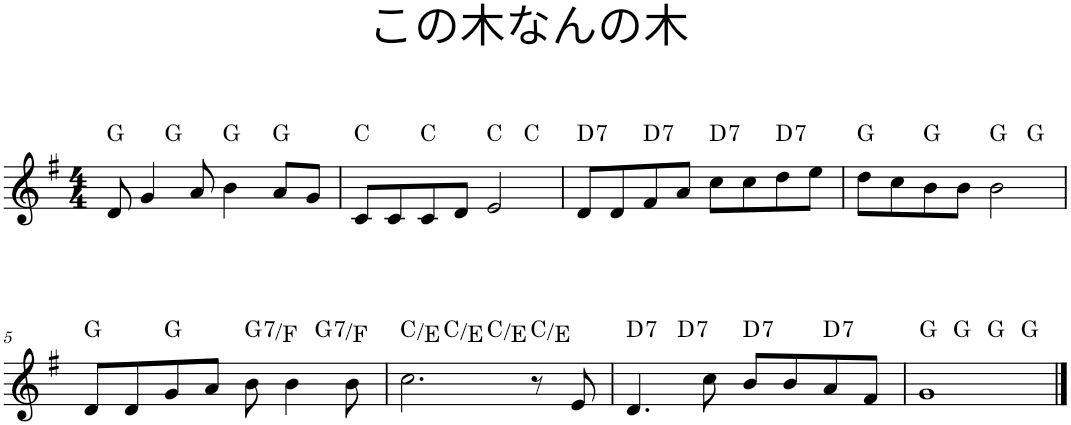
**kern	**harte
*part1	*part1
*staff1	*
*I"Piano	*
*I'Pno.	*
*clefG2	*
*k[f#]	*
*M4/4	*
=1	=1
*^	*
8d/	4ryy	G:maj
4g/	.	.
.	2.ryy	G:maj
8a/	.	.
4b\	.	G:maj
8a/L	.	G:maj
8g/J	.	.
=2	=2	=2
8c/L	2.ryy	C:maj
8c/	.	.
8c/	.	C:maj
8d/J	.	.
2e/	.	C:maj
.	4ryy	C:maj
=3	=3	=3
!	!	!LO:H:kt=7
*v	*v	*
8d/L	D:7
8d/	.
!	!LO:H:kt=7
8f#/	D:7
8a/J	.
!	!LO:H:kt=7
8cc\L	D:7
8cc\	.
!	!LO:H:kt=7
8dd\	D:7
8ee\J	.
=4	=4
*^	*
8dd\L	2.ryy	G:maj
8cc\	.	.
8b\	.	G:maj
8b\J	.	.
2b\	.	G:maj
.	4ryy	G:maj
!!LO:LB:g=z	!!
=5	=5	=5
8d/L	2.ryy	G:maj
8d/	.	.
8g/	.	G:maj
8a/J	.	.
!	!	!LO:H:kt=7
8b\	.	G:7/b7
4b\	.	.
!	!	!LO:H:kt=7
.	4ryy	G:7/b7
8b\	.	.
=6	=6	=6
*	*^	*
2.cc\	4ryy	2ryy	C:maj/3
.	2.ryy	.	C:maj/3
.	.	2ryy	C:maj/3
8r	.	.	C:maj/3
8e/	.	.	.
=7	=7	=7	=7
!	!	!	!LO:H:kt=7
*	*v	*v	*
4.d/	4ryy	D:7
!	!	!LO:H:kt=7
.	2.ryy	D:7
8cc\	.	.
!	!	!LO:H:kt=7
8b/L	.	D:7
8b/	.	.
!	!	!LO:H:kt=7
8a/	.	D:7
8f#/J	.	.
=8	=8	=8
*^	*^	*
1g	4ryy	2ryy	2.ryy	G:maj
.	2.ryy	.	.	G:maj
.	.	2ryy	.	G:maj
.	.	.	4ryy	G:maj
*v	*v	*v	*v	*
==	==
*-	*-
